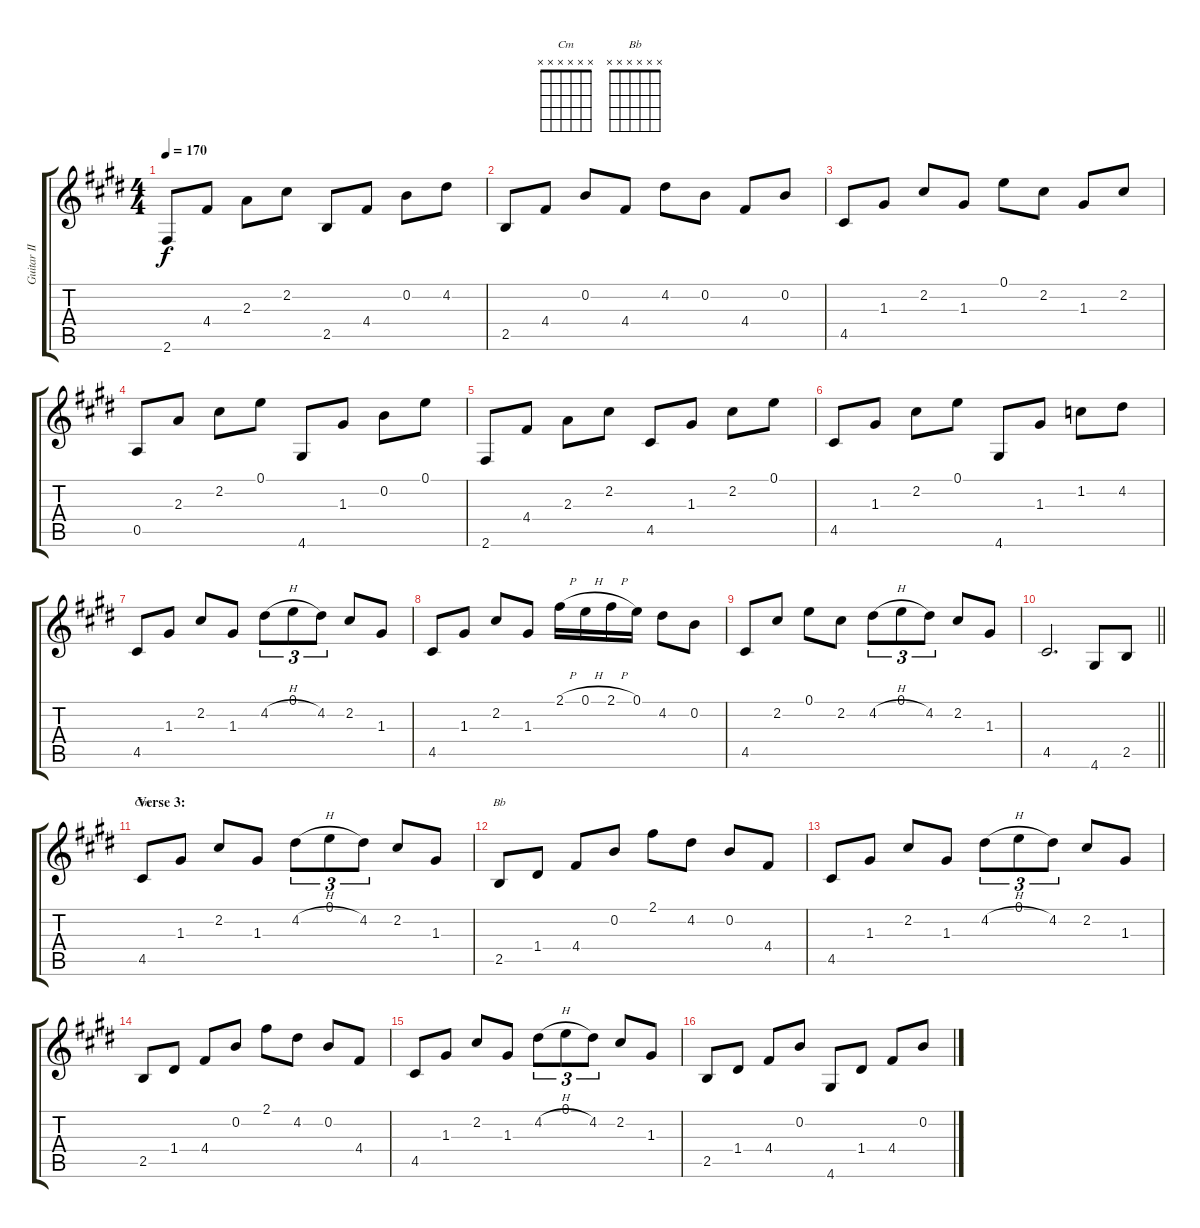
\track ("Guitar II" "Guitar II") {instrument acousticguitarnylon}
\staff {score tabs}
\tuning (E4 B3 G3 D3 A2 E2) {hide}
\chord ("Cm" x x x x x x)
\chord ("Bb" x x x x x x)
\ts (4 4)
\tempo 170
\clef g2
\ks c#minor
2.6.8{dy f} 4.4.8 2.3.8 2.2.8 2.5.8 4.4.8 0.2.8 4.2.8 |
2.5.8 4.4.8 0.2.8 4.4.8 4.2.8 0.2.8 4.4.8 0.2.8 |
4.5.8 1.3.8 2.2.8 1.3.8 0.1.8 2.2.8 1.3.8 2.2.8 |
0.5.8 2.3.8 2.2.8 0.1.8 4.6.8 1.3.8 0.2.8 0.1.8 |
2.6.8 4.4.8 2.3.8 2.2.8 4.5.8 1.3.8 2.2.8 0.1.8 |
4.5.8 1.3.8 2.2.8 0.1.8 4.6.8 1.3.8 1.2.8 4.2.8 |
4.5.8 1.3.8 2.2.8 1.3.8 4.2{h}.8{tu (3 2)} 0.1.8{tu (3 2)} 4.2.8{tu (3 2)} 2.2.8 1.3.8 |
4.5.8 1.3.8 2.2.8 1.3.8 2.1{h}.16 0.1{h}.16 2.1{h}.16 0.1.16 4.2.8 0.2.8 |
4.5.8 2.2.8 0.1.8 2.2.8 4.2{h}.8{tu (3 2)} 0.1.8{tu (3 2)} 4.2.8{tu (3 2)} 2.2.8 1.3.8 |
\barLineRight lightlight
4.5.2{d} 4.6.8 2.5.8 |
\section ("" "Verse 3:")
4.5.8{ch "Cm"} 1.3.8 2.2.8 1.3.8 4.2{h}.8{tu (3 2)} 0.1.8{tu (3 2)} 4.2.8{tu (3 2)} 2.2.8 1.3.8 |
2.5.8{ch "Bb"} 1.4.8 4.4.8 0.2.8 2.1.8 4.2.8 0.2.8 4.4.8 |
4.5.8 1.3.8 2.2.8 1.3.8 4.2{h}.8{tu (3 2)} 0.1.8{tu (3 2)} 4.2.8{tu (3 2)} 2.2.8 1.3.8 |
2.5.8 1.4.8 4.4.8 0.2.8 2.1.8 4.2.8 0.2.8 4.4.8 |
4.5.8 1.3.8 2.2.8 1.3.8 4.2{h}.8{tu (3 2)} 0.1.8{tu (3 2)} 4.2.8{tu (3 2)} 2.2.8 1.3.8 |
2.5.8 1.4.8 4.4.8 0.2.8 4.6.8 1.4.8 4.4.8 0.2.8
